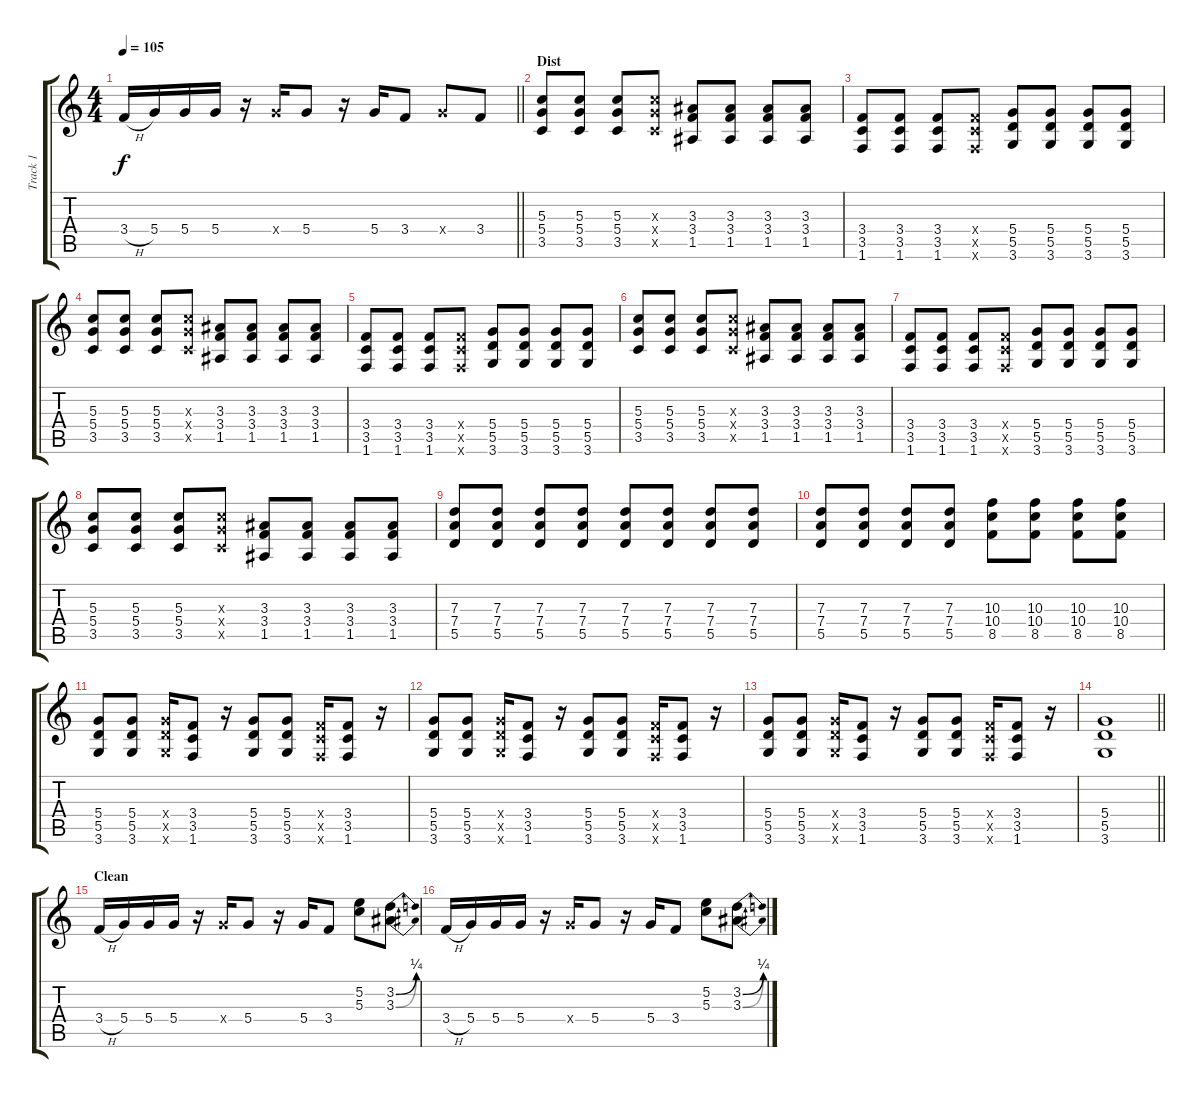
\track ("Track 1" "Track 1") {instrument electricguitarclean}
\staff {score tabs}
\tuning (E4 B3 G3 D3 A2 E2) {hide}
\ts (4 4)
\tempo 105
\clef g2
\barLineRight lightlight
\ks c
3.4{h}.16{dy f} 5.4.16 5.4.16 5.4.16 r.16 5.4{x}.16 5.4.8 r.16 5.4.16 3.4.8 5.4{x}.8 3.4.8 |
\section ("" "Dist")
(5.3 5.4 3.5).8{instrument distortionguitar} (5.3 5.4 3.5).8 (5.3 5.4 3.5).8 (5.3{x} 5.4{x} 3.5{x}).8 (3.3 3.4 1.5).8 (3.3 3.4 1.5).8 (3.3 3.4 1.5).8 (3.3 3.4 1.5).8 |
(3.4 3.5 1.6).8 (3.4 3.5 1.6).8 (3.4 3.5 1.6).8 (3.4{x} 3.5{x} 1.6{x}).8 (5.4 5.5 3.6).8 (5.4 5.5 3.6).8 (5.4 5.5 3.6).8 (5.4 5.5 3.6).8 |
(5.3 5.4 3.5).8{instrument distortionguitar} (5.3 5.4 3.5).8 (5.3 5.4 3.5).8 (5.3{x} 5.4{x} 3.5{x}).8 (3.3 3.4 1.5).8 (3.3 3.4 1.5).8 (3.3 3.4 1.5).8 (3.3 3.4 1.5).8 |
(3.4 3.5 1.6).8 (3.4 3.5 1.6).8 (3.4 3.5 1.6).8 (3.4{x} 3.5{x} 1.6{x}).8 (5.4 5.5 3.6).8 (5.4 5.5 3.6).8 (5.4 5.5 3.6).8 (5.4 5.5 3.6).8 |
(5.3 5.4 3.5).8{instrument distortionguitar} (5.3 5.4 3.5).8 (5.3 5.4 3.5).8 (5.3{x} 5.4{x} 3.5{x}).8 (3.3 3.4 1.5).8 (3.3 3.4 1.5).8 (3.3 3.4 1.5).8 (3.3 3.4 1.5).8 |
(3.4 3.5 1.6).8 (3.4 3.5 1.6).8 (3.4 3.5 1.6).8 (3.4{x} 3.5{x} 1.6{x}).8 (5.4 5.5 3.6).8 (5.4 5.5 3.6).8 (5.4 5.5 3.6).8 (5.4 5.5 3.6).8 |
(5.3 5.4 3.5).8{instrument distortionguitar} (5.3 5.4 3.5).8 (5.3 5.4 3.5).8 (5.3{x} 5.4{x} 3.5{x}).8 (3.3 3.4 1.5).8 (3.3 3.4 1.5).8 (3.3 3.4 1.5).8 (3.3 3.4 1.5).8 |
(7.3 7.4 5.5).8 (7.3 7.4 5.5).8 (7.3 7.4 5.5).8 (7.3 7.4 5.5).8 (7.3 7.4 5.5).8 (7.3 7.4 5.5).8 (7.3 7.4 5.5).8 (7.3 7.4 5.5).8 |
(7.3 7.4 5.5).8 (7.3 7.4 5.5).8 (7.3 7.4 5.5).8 (7.3 7.4 5.5).8 (10.3 10.4 8.5).8 (10.3 10.4 8.5).8 (10.3 10.4 8.5).8 (10.3 10.4 8.5).8 |
(5.4 5.5 3.6).8 (5.4 5.5 3.6).8 (5.4{x} 5.5{x} 3.6{x}).16 (3.4 3.5 1.6).8 r.16 (5.4 5.5 3.6).8 (5.4 5.5 3.6).8 (3.4{x} 3.5{x} 1.6{x}).16 (3.4 3.5 1.6).8 r.16 |
(5.4 5.5 3.6).8 (5.4 5.5 3.6).8 (5.4{x} 5.5{x} 3.6{x}).16 (3.4 3.5 1.6).8 r.16 (5.4 5.5 3.6).8 (5.4 5.5 3.6).8 (3.4{x} 3.5{x} 1.6{x}).16 (3.4 3.5 1.6).8 r.16 |
(5.4 5.5 3.6).8 (5.4 5.5 3.6).8 (5.4{x} 5.5{x} 3.6{x}).16 (3.4 3.5 1.6).8 r.16 (5.4 5.5 3.6).8 (5.4 5.5 3.6).8 (3.4{x} 3.5{x} 1.6{x}).16 (3.4 3.5 1.6).8 r.16 |
\barLineRight lightlight
(5.4 5.5 3.6).1 |
\section ("" "Clean")
3.4{h}.16{instrument electricguitarclean} 5.4.16 5.4.16 5.4.16 r.16 5.4{x}.16 5.4.8 r.16 5.4.16 3.4.8 (5.2 5.3).8 (3.2{be (bend 0 0 60 1)} 3.3{be (bend 0 0 60 1)}).8 |
3.4{h}.16 5.4.16 5.4.16 5.4.16 r.16 5.4{x}.16 5.4.8 r.16 5.4.16 3.4.8 (5.2 5.3).8 (3.2{be (bend 0 0 60 1)} 3.3{be (bend 0 0 60 1)}).8
